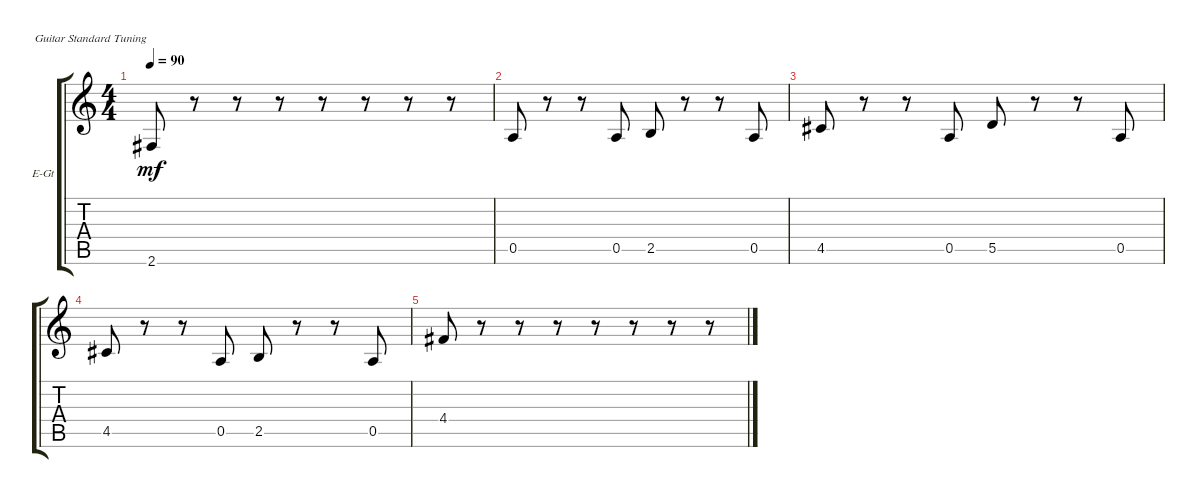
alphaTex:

\defaultSystemsLayout 4
\bracketExtendMode groupsimilarinstruments
\firstSystemTrackNameOrientation horizontal
\otherSystemsTrackNameOrientation horizontal
\track ("Electric Guitar" "E-Gt") {instrument electricguitarclean}
\staff {score tabs}
\tuning (E4 B3 G3 D3 A2 E2)
\ts (4 4)
\tempo 90
\clef g2
\ks c
2.6.8{dy mf} r.8 r.8 r.8 r.8 r.8 r.8 r.8 |
0.5.8 r.8 r.8 0.5.8 2.5.8 r.8 r.8 0.5.8 |
4.5.8 r.8 r.8 0.5.8 5.5.8 r.8 r.8 0.5.8 |
4.5.8 r.8 r.8 0.5.8 2.5.8 r.8 r.8 0.5.8 |
4.4.8 r.8 r.8 r.8 r.8 r.8 r.8 r.8
